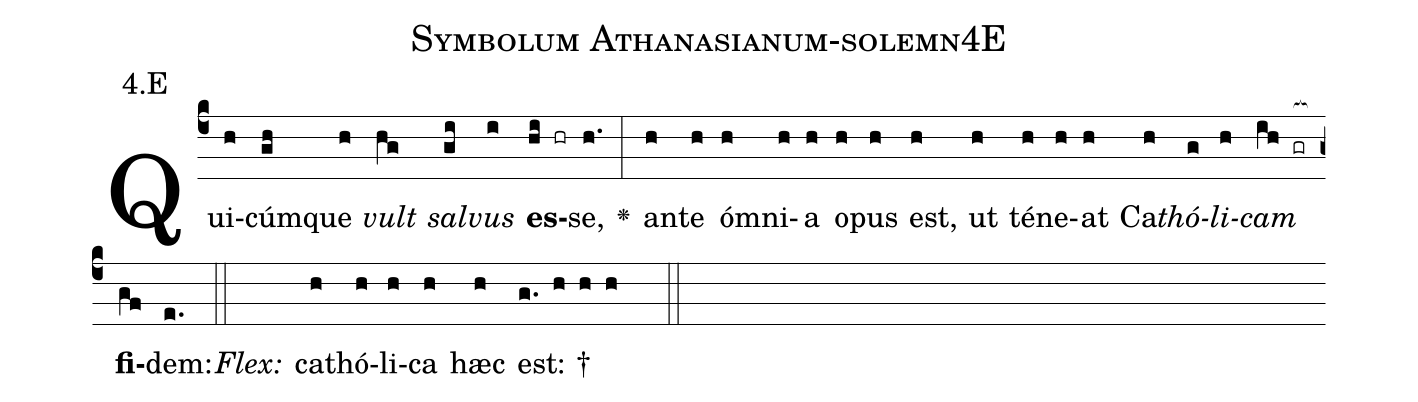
name: Symbolum Athanasianum-solemn4E;
annotation: 4.E;
%%
(c4)Qui(h)cúm(gh)que(h) <i>vult</i>(hg) <i>sal</i>(gi)<i>vus</i>(i) <b>es</b>(hi hr)se,(h.) <v>\greheightstar</v>(:) an(h)te(h) óm(h)ni(h)a(h) o(h)pus(h) est,(h) ut(h) té(h)ne(h)at(h) Ca(h)<i>thó</i>(g)<i>li</i>(h)<i>cam</i>(ih gr[ocb:1{]) <b>fi</b>(gf[ocb:0}])dem:(e.) (::)
<i>Flex:</i>()  ca(h)thó(h)li(h)ca(h) hæc(h) est: †(g. h h h  ::)

%E(h) u(g) o(h) u(ih) a(gf) e.(e.) (::)
